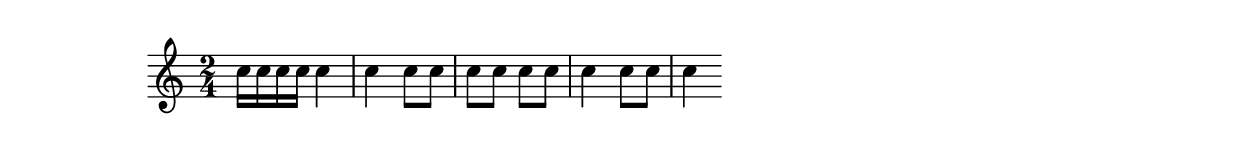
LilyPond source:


\version "2.3.17"
\header {
    
texidoc = "Notes that are shorter than the common shortest note get a
space (i.e. without the space needed for the note) proportional to
their duration. So, the 16th notes get 1/2 of the space of an eigth note.
The total distance for a 16th (which includes note head) is 3/4 of the
eighth note. "

}

\score {  \relative c''
{
    \time 2/4 
    c16 c c c c4 c4
    c8 c8 c8 c8
    c8 c8 c4
    c8 c8 c4

}

	 \paper { raggedright = ##t}
}

